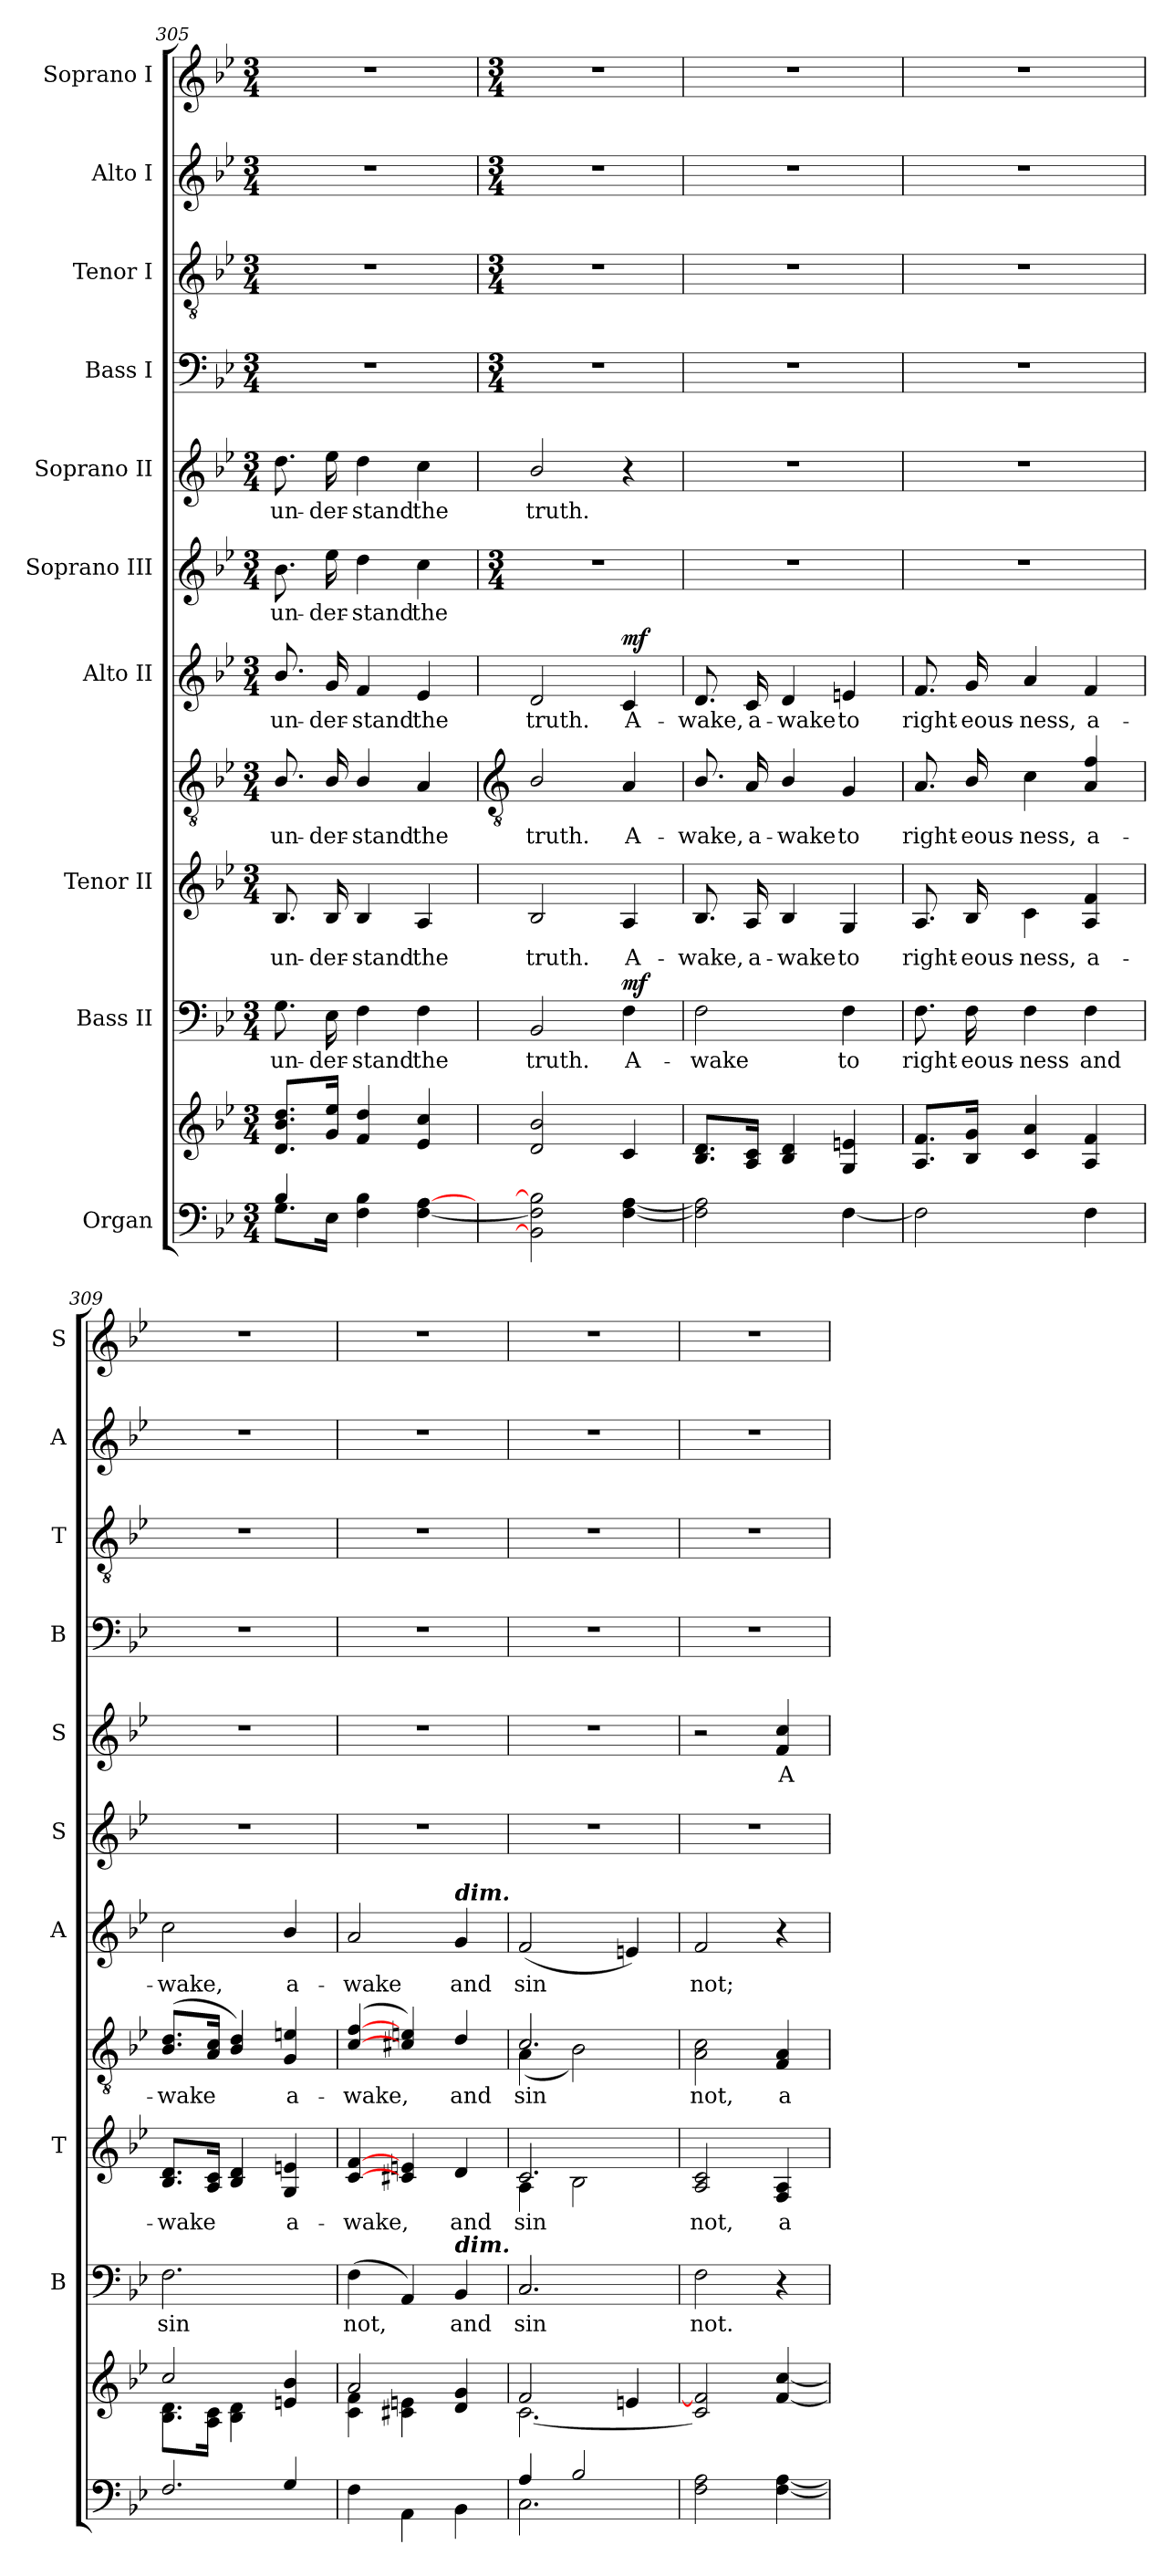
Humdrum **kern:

**kern	**kern	**kern	**text	**dynam	**kern	**text	**kern	**text	**dynam	**kern	**text	**dynam	**kern	**text	**kern	**text	**kern	**kern	**kern	**kern
*part10	*part10	*part9	*part9	*part9	*part8	*part8	*part8	*part8	*part8	*part7	*part7	*part7	*part6	*part6	*part5	*part5	*part4	*part3	*part2	*part1
*staff12	*staff11	*staff10	*staff10	*staff10	*staff9	*staff9	*staff8	*staff8	*staff8/9	*staff7	*staff7	*staff7	*staff6	*staff6	*staff5	*staff5	*staff4	*staff3	*staff2	*staff1
*I"Organ	*	*I"Bass II	*	*	*I"Tenor II	*	*	*	*	*I"Alto II	*	*	*I"Soprano III	*	*I"Soprano II	*	*I"Bass I	*I"Tenor I	*I"Alto I	*I"Soprano I
*	*	*I'B	*	*	*I'T	*	*	*	*	*I'A	*	*	*I'S	*	*I'S	*	*I'B	*I'T	*I'A	*I'S
*clefF4	*clefG2	*clefF4	*	*	*	*	*clefGv2	*	*	*clefG2	*	*	*clefG2	*	*clefG2	*	*clefF4	*clefGv2	*clefG2	*clefG2
*k[b-e-]	*k[b-e-]	*k[b-e-]	*	*	*k[b-e-]	*	*k[b-e-]	*	*	*k[b-e-]	*	*	*k[b-e-]	*	*k[b-e-]	*	*k[b-e-]	*k[b-e-]	*k[b-e-]	*k[b-e-]
*B-:	*B-:	*B-:	*	*	*B-:	*	*B-:	*	*	*B-:	*	*	*B-:	*	*B-:	*	*B-:	*B-:	*B-:	*B-:
*M3/4	*M3/4	*M3/4	*	*	*M3/4	*	*M3/4	*	*	*M3/4	*	*	*M3/4	*	*M3/4	*	*M3/4	*M3/4	*M3/4	*M3/4
=305	=305	=305	=305	=305	=305	=305	=305	=305	=305	=305	=305	=305	=305	=305	=305	=305	=305	=305	=305	=305
*^	*^	*	*	*	*	*	*	*	*	*	*	*	*	*	*	*	*	*	*	*
!	!	!	!LO:N:vis=1	!	!LO:LY:b	!	!	!LO:LY:b	!	!LO:LY:b	!	!	!LO:LY:b	!	!	!LO:LY:b	!	!LO:LY:b	!	!	!	!
4B-/	8.G\L	8.d/ 8.b-/ 8.dd/L	2.ryy	8.G	un-	.	8.B-/	un-	8.B-/	un-	.	8.b-/	un-	.	8.b-	un-	8.dd	un-	2.r	2.r	2.r	2.r
!	!	!	!	!	!LO:LY:b	!	!	!LO:LY:b	!	!LO:LY:b	!	!	!LO:LY:b	!	!	!LO:LY:b	!	!LO:LY:b	!	!	!	!
.	16E-\J	16g/ 16ee-/J	.	16E-	-der-	.	16B-/	-der-	16B-/	-der-	.	16g	-der-	.	16ee-	-der-	16ee-	-der-	.	.	.	.
!	!	!	!	!	!LO:LY:b	!	!	!LO:LY:b	!	!LO:LY:b	!	!	!LO:LY:b	!	!	!LO:LY:b	!	!LO:LY:b	!	!	!	!
2ryy	4F\ 4B-\	4f/ 4dd/	.	4F	-stand	.	4B-/	-stand	4B-/	-stand	.	4f	-stand	.	4dd	-stand	4dd	-stand	.	.	.	.
!	!	!	!	!	!LO:LY:b	!	!	!LO:LY:b	!	!LO:LY:b	!	!	!LO:LY:b	!	!	!LO:LY:b	!	!LO:LY:b	!	!	!	!
.	[4F\ [4A\	4e-/ 4cc/	.	4F	the	.	4A	the	4A	the	.	4e-	the	.	4cc	the	4cc	the	.	.	.	.
!!LO:LB:g=z
=306	=306	=306	=306	=306	=306	=306	=306	=306	=306	=306	=306	=306	=306	=306	=306	=306	=306	=306	=306	=306	=306	=306
*	*	*	*	*	*	*	*	*	*clefGv2	*	*	*	*	*	*	*	*	*	*	*	*	*
*	*	*	*	*	*	*	*	*	*	*	*	*	*	*	*M3/4	*	*	*	*M3/4	*M3/4	*M3/4	*M3/4
*	*	*	*	*	*	*	*^	*	*^	*	*	*	*	*	*	*	*	*	*	*	*	*
!	!	!	!	!	!LO:LY:b	!	!	!LO:N:vis=1	!LO:LY:b	!	!LO:N:vis=1	!LO:LY:b	!	!	!LO:LY:b	!	!	!	!	!LO:LY:b	!	!	!	!
2.ryy	2BB-\] 2F\] 2B-\]	2d/ 2b-/	2ryy	2BB-	truth.	.	2B-/	2.ryy	truth.	2B-/	2.ryy	truth.	.	2d	truth.	.	2.r	.	2b-/	truth.	2.r	2.r	2.r	2.r
!	!	!	!	!	!LO:LY:b	!LO:DY:b	!	!	!LO:LY:b	!	!	!LO:LY:b	!LO:DY:b=2	!	!LO:LY:b	!	!	!	!	!	!	!	!	!
!	!	!	!	!	!	!	!	!	!	!	!	!	!LO:DY:n=1:b	!	!	!LO:DY:b	!	!	!	!	!	!	!	!
.	[4F\ [4A\	4c/	4ryy	4F	A-	mf	4A	.	A-	4A	.	A-	mf mf	4c	A-	mf	.	.	4r	.	.	.	.	.
=307	=307	=307	=307	=307	=307	=307	=307	=307	=307	=307	=307	=307	=307	=307	=307	=307	=307	=307	=307	=307	=307	=307	=307	=307
!	!	!	!	!	!LO:LY:b	!	!	!LO:N:vis=1	!LO:LY:b	!	!LO:N:vis=1	!LO:LY:b	!	!	!LO:LY:b	!	!	!	!LO:N:vis=1	!	!	!	!	!
2.ryy	2F\] 2A\]	8.B-/ 8.d/L	2ryy	2F	-wake	.	8.B-/	2.ryy	-wake,	8.B-/	2.ryy	-wake,	.	8.d	-wake,	.	2.r	.	2.r	.	2.r	2.r	2.r	2.r
!	!	!	!	!	!	!	!	!	!LO:LY:b	!	!	!LO:LY:b	!	!	!LO:LY:b	!	!	!	!	!	!	!	!	!
.	.	16A/ 16c/J	.	.	.	.	16A	.	a-	16A	.	a-	.	16c	a-	.	.	.	.	.	.	.	.	.
!	!	!	!	!	!	!	!	!	!LO:LY:b	!	!	!LO:LY:b	!	!	!LO:LY:b	!	!	!	!	!	!	!	!	!
.	.	4B-/ 4d/	.	.	.	.	4B-/	.	-wake	4B-/	.	-wake	.	4d	-wake	.	.	.	.	.	.	.	.	.
!	!	!	!	!	!LO:LY:b	!	!	!	!LO:LY:b	!	!	!LO:LY:b	!	!	!LO:LY:b	!	!	!	!	!	!	!	!	!
.	[4F\	4G/ 4en/	4ryy	4F	to	.	4G	.	to	4G	.	to	.	4en	to	.	.	.	.	.	.	.	.	.
=308	=308	=308	=308	=308	=308	=308	=308	=308	=308	=308	=308	=308	=308	=308	=308	=308	=308	=308	=308	=308	=308	=308	=308	=308
!	!	!	!	!	!LO:LY:b	!	!	!LO:N:vis=1	!LO:LY:b	!	!LO:N:vis=1	!LO:LY:b	!	!	!LO:LY:b	!	!	!	!LO:N:vis=1	!	!	!	!	!
2.ryy	2F\]	8.A/ 8.f/L	2ryy	8.F	right-	.	8.A	2.ryy	right-	8.A	2.ryy	right-	.	8.f	right-	.	2.r	.	2.r	.	2.r	2.r	2.r	2.r
!	!	!	!	!	!LO:LY:b	!	!	!	!LO:LY:b	!	!	!LO:LY:b	!	!	!LO:LY:b	!	!	!	!	!	!	!	!	!
.	.	16B-/ 16g/J	.	16F	-eous-	.	16B-	.	-eous-	16B-	.	-eous-	.	16g	-eous-	.	.	.	.	.	.	.	.	.
!	!	!	!	!	!LO:LY:b	!	!	!	!LO:LY:b	!	!	!LO:LY:b	!	!	!LO:LY:b	!	!	!	!	!	!	!	!	!
.	.	4c/ 4a/	.	4F	-ness	.	4c\	.	-ness,	4c\	.	-ness,	.	4a	-ness,	.	.	.	.	.	.	.	.	.
!	!	!	!	!	!LO:LY:b	!	!	!	!LO:LY:b	!	!	!LO:LY:b	!	!	!LO:LY:b	!	!	!	!	!	!	!	!	!
.	4F\	4A/ 4f/	4ryy	4F	and	.	4A 4f	.	a-	4A 4f	.	a-	.	4f	a-	.	.	.	.	.	.	.	.	.
=309	=309	=309	=309	=309	=309	=309	=309	=309	=309	=309	=309	=309	=309	=309	=309	=309	=309	=309	=309	=309	=309	=309	=309	=309
!	!	!	!	!	!LO:LY:b	!	!	!LO:N:vis=1	!LO:LY:b	!	!LO:N:vis=1	!LO:LY:b	!	!	!LO:LY:b	!	!	!	!LO:N:vis=1	!	!	!	!	!
2.F	2ryy	2cc/	8.B-\ 8.d\L	2.F	sin	.	8.B- 8.dL	2.ryy	-wake	(>8.B- 8.dL	2.ryy	-wake	.	2cc	-wake,	.	2.r	.	2.r	.	2.r	2.r	2.r	2.r
.	.	.	16A\ 16c\J	.	.	.	16A 16cJ	.	.	16A 16cJ	.	.	.	.	.	.	.	.	.	.	.	.	.	.
.	.	.	4B-\ 4d\	.	.	.	4B- 4d	.	.	4B- 4d)	.	.	.	.	.	.	.	.	.	.	.	.	.	.
!	!	!	!	!	!	!	!	!	!LO:LY:b	!	!	!LO:LY:b	!	!	!LO:LY:b	!	!	!	!	!	!	!	!	!
.	4G/	4en/ 4b-/	4ryy	.	.	.	4G 4en	.	a-	4G 4en	.	a-	.	4b-/	a-	.	.	.	.	.	.	.	.	.
=310	=310	=310	=310	=310	=310	=310	=310	=310	=310	=310	=310	=310	=310	=310	=310	=310	=310	=310	=310	=310	=310	=310	=310	=310
!	!	!	!	!	!LO:LY:b	!	!	!LO:N:vis=1	!LO:LY:b	!	!LO:N:vis=1	!LO:LY:b	!	!	!LO:LY:b	!	!	!	!LO:N:vis=1	!	!	!	!	!
2.ryy	4F\	2a/	4c\ 4f\	(<4F	not,	.	[4c [4f	2.ryy	-wake,	(>[4c [4f	2.ryy	-wake,	.	2a	-wake	.	2.r	.	2.r	.	2.r	2.r	2.r	2.r
.	4AA\	.	4c#X\ 4en\	4AA)	.	.	4c#X 4en	.	.	4c#X 4en)	.	.	.	.	.	.	.	.	.	.	.	.	.	.
!	!	!	!	!	!	!	!	!	!	!	!	!	!	!LO:TX:a:Bi:t=dim.	!	!	!	!	!	!	!	!	!	!
!	!	!	!	!LO:TX:a:Bi:t=dim.	!	!	!	!	!	!	!	!	!	!	!	!	!	!	!	!	!	!	!	!
!	!	!	!	!	!LO:LY:b	!	!	!	!LO:LY:b	!	!	!LO:LY:b	!	!	!LO:LY:b	!	!	!	!	!	!	!	!	!
.	4BB-\	4d/ 4g/	4ryy	4BB-	and	.	4d	.	and	4d	.	and	.	4g	and	.	.	.	.	.	.	.	.	.
=311	=311	=311	=311	=311	=311	=311	=311	=311	=311	=311	=311	=311	=311	=311	=311	=311	=311	=311	=311	=311	=311	=311	=311	=311
!	!	!	!	!	!LO:LY:b	!	!	!	!LO:LY:b	!	!	!LO:LY:b	!	!	!LO:LY:b	!	!	!	!LO:N:vis=1	!	!	!	!	!
2.C\	4A/	2f/	[2.c\	2.C	sin	.	2.c/	4A\	sin	2.c/	(<4A\	sin	.	(<2f	sin	.	2.r	.	2.r	.	2.r	2.r	2.r	2.r
.	2B-/	.	.	.	.	.	.	2B-\	.	.	2B-\)	.	.	.	.	.	.	.	.	.	.	.	.	.
.	.	4en/	.	.	.	.	.	.	.	.	.	.	.	4en)	.	.	.	.	.	.	.	.	.	.
*	*	*	*	*	*	*	*v	*v	*	*	*	*	*	*	*	*	*	*	*	*	*	*	*	*
*	*	*	*	*	*	*	*	*	*v	*v	*	*	*	*	*	*	*	*	*	*	*	*	*
=312	=312	=312	=312	=312	=312	=312	=312	=312	=312	=312	=312	=312	=312	=312	=312	=312	=312	=312	=312	=312	=312	=312
!	!	!	!	!	!LO:LY:b	!	!	!LO:LY:b	!	!LO:LY:b	!	!	!LO:LY:b	!	!	!	!	!	!	!	!	!
2.ryy	2F\ 2A\	2.ryy	2c/] 2f/]	2F	not.	.	2A 2c	not,	2A 2c	not,	.	2f	not;	.	2.r	.	2r	.	2.r	2.r	2.r	2.r
!	!	!	!	!	!	!	!	!LO:LY:b	!	!LO:LY:b	!	!	!	!	!	!	!	!LO:LY:b	!	!	!	!
.	[4F\ [4A\	.	[4f/ [4cc/	4r	.	.	4F 4A	a-	4F 4A	a-	.	4r	.	.	.	.	4f 4cc	A-	.	.	.	.
*v	*v	*	*	*	*	*	*	*	*	*	*	*	*	*	*	*	*	*	*	*	*	*
*	*v	*v	*	*	*	*	*	*	*	*	*	*	*	*	*	*	*	*	*	*	*
=	=	=	=	=	=	=	=	=	=	=	=	=	=	=	=	=	=	=	=	=
*-	*-	*-	*-	*-	*-	*-	*-	*-	*-	*-	*-	*-	*-	*-	*-	*-	*-	*-	*-	*-
